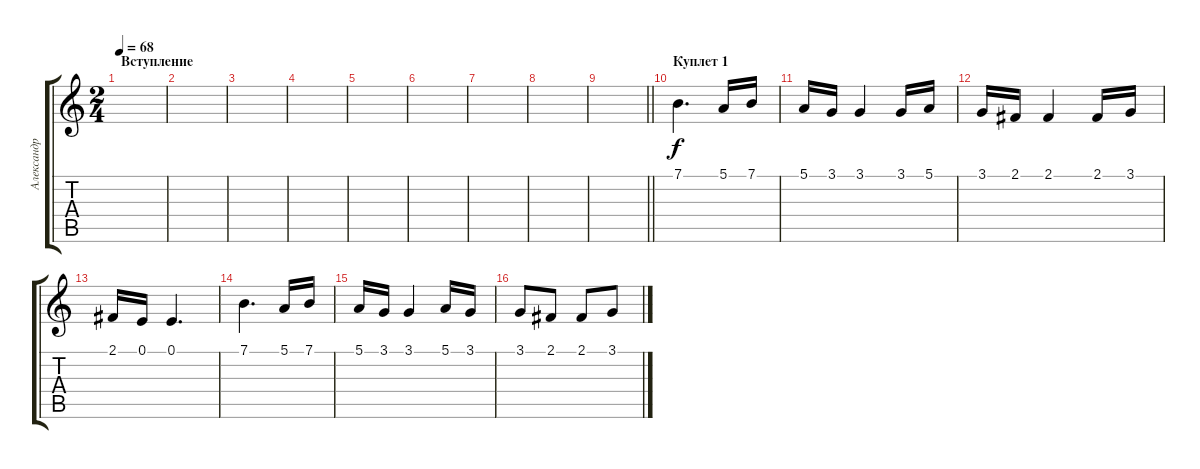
\track ("Александр Булгаков" "Александр ") {instrument flute}
\staff {score tabs}
\tuning (E4 B3 G3 D3 A2 E2) {hide}
\ts (2 4)
\section ("" "Вступление")
\tempo 68
\clef g2
\ks c
|
|
|
|
|
|
|
|
\barLineRight lightlight
|
\section ("" "Куплет 1")
7.1.4{d} 5.1.16 7.1.16 |
5.1.16 3.1.16 3.1.4 3.1.16 5.1.16 |
3.1.16 2.1.16 2.1.4 2.1.16 3.1.16 |
2.1.16 0.1.16 0.1.4{d} |
7.1.4{d} 5.1.16 7.1.16 |
5.1.16 3.1.16 3.1.4 5.1.16 3.1.16 |
3.1.8 2.1.8 2.1.8 3.1.8
